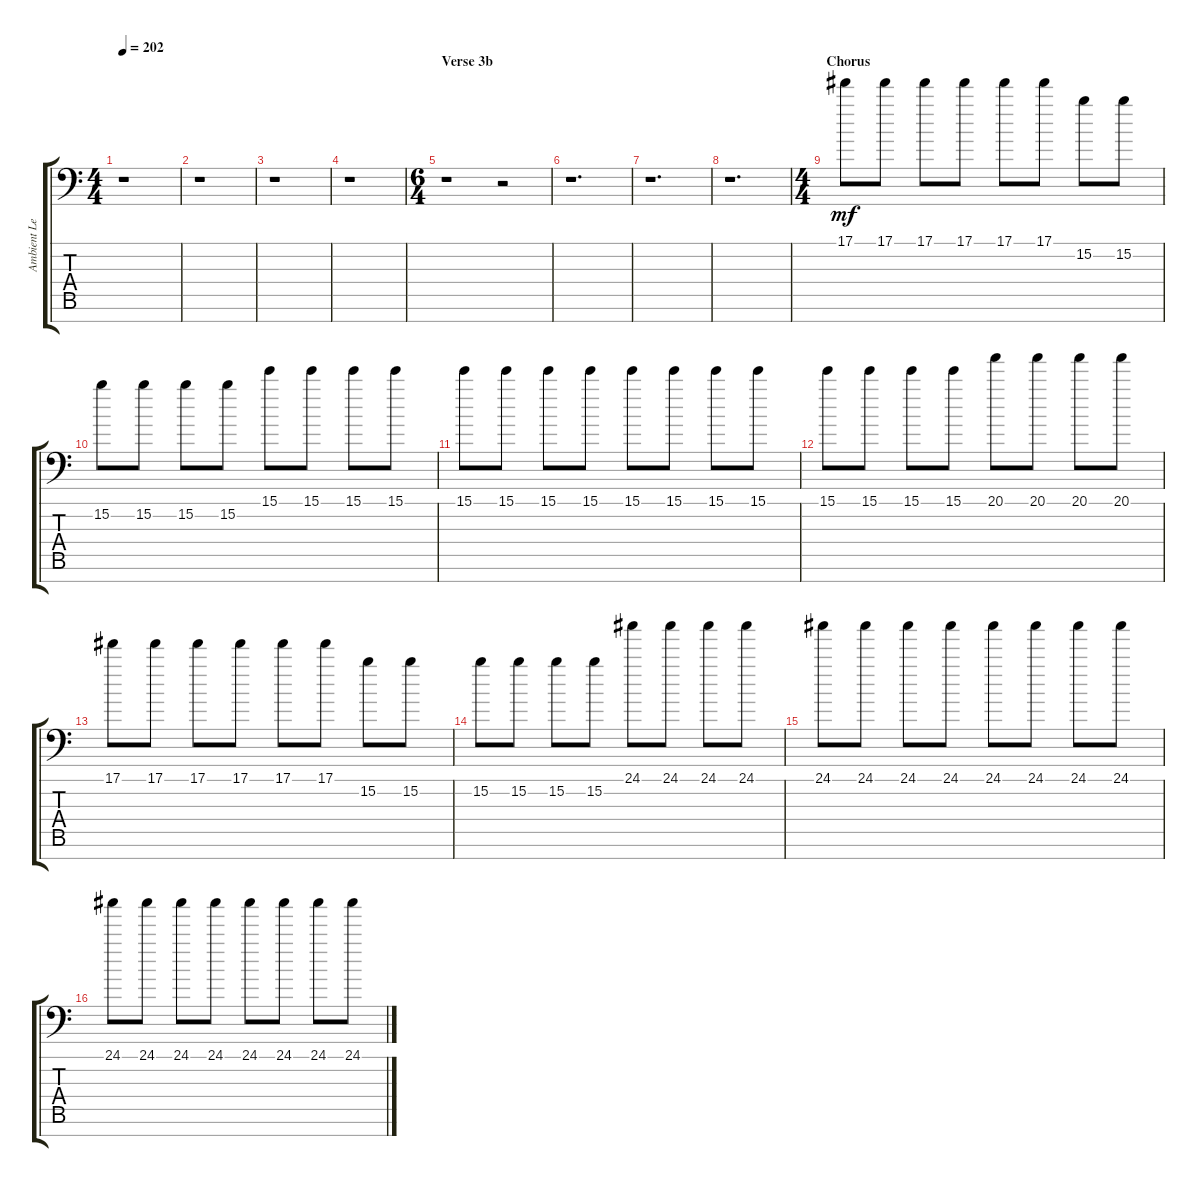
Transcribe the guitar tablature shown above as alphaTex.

\track ("Ambient Leads" "Ambient Le") {instrument distortionguitar}
\staff {score tabs}
\tuning (Db4 Ab3 E3 B2 Gb2 Db2 Gb1) {hide}
\ts (4 4)
\tempo 202
\clef f4
\ks c
r.1{dy mf} |
r.1 |
r.1 |
r.1 |
\ts (6 4)
\section ("" "Verse 3b")
r.1 r.2 |
r.1{d} |
r.1{d} |
r.1{d} |
\ts (4 4)
\section ("" "Chorus")
17.1.8 17.1.8 17.1.8 17.1.8 17.1.8 17.1.8 15.2.8 15.2.8 |
15.2.8 15.2.8 15.2.8 15.2.8 15.1.8 15.1.8 15.1.8 15.1.8 |
15.1.8 15.1.8 15.1.8 15.1.8 15.1.8 15.1.8 15.1.8 15.1.8 |
15.1.8 15.1.8 15.1.8 15.1.8 20.1.8 20.1.8 20.1.8 20.1.8 |
17.1.8 17.1.8 17.1.8 17.1.8 17.1.8 17.1.8 15.2.8 15.2.8 |
15.2.8 15.2.8 15.2.8 15.2.8 24.1.8 24.1.8 24.1.8 24.1.8 |
24.1.8 24.1.8 24.1.8 24.1.8 24.1.8 24.1.8 24.1.8 24.1.8 |
24.1.8 24.1.8 24.1.8 24.1.8 24.1.8 24.1.8 24.1.8 24.1.8
